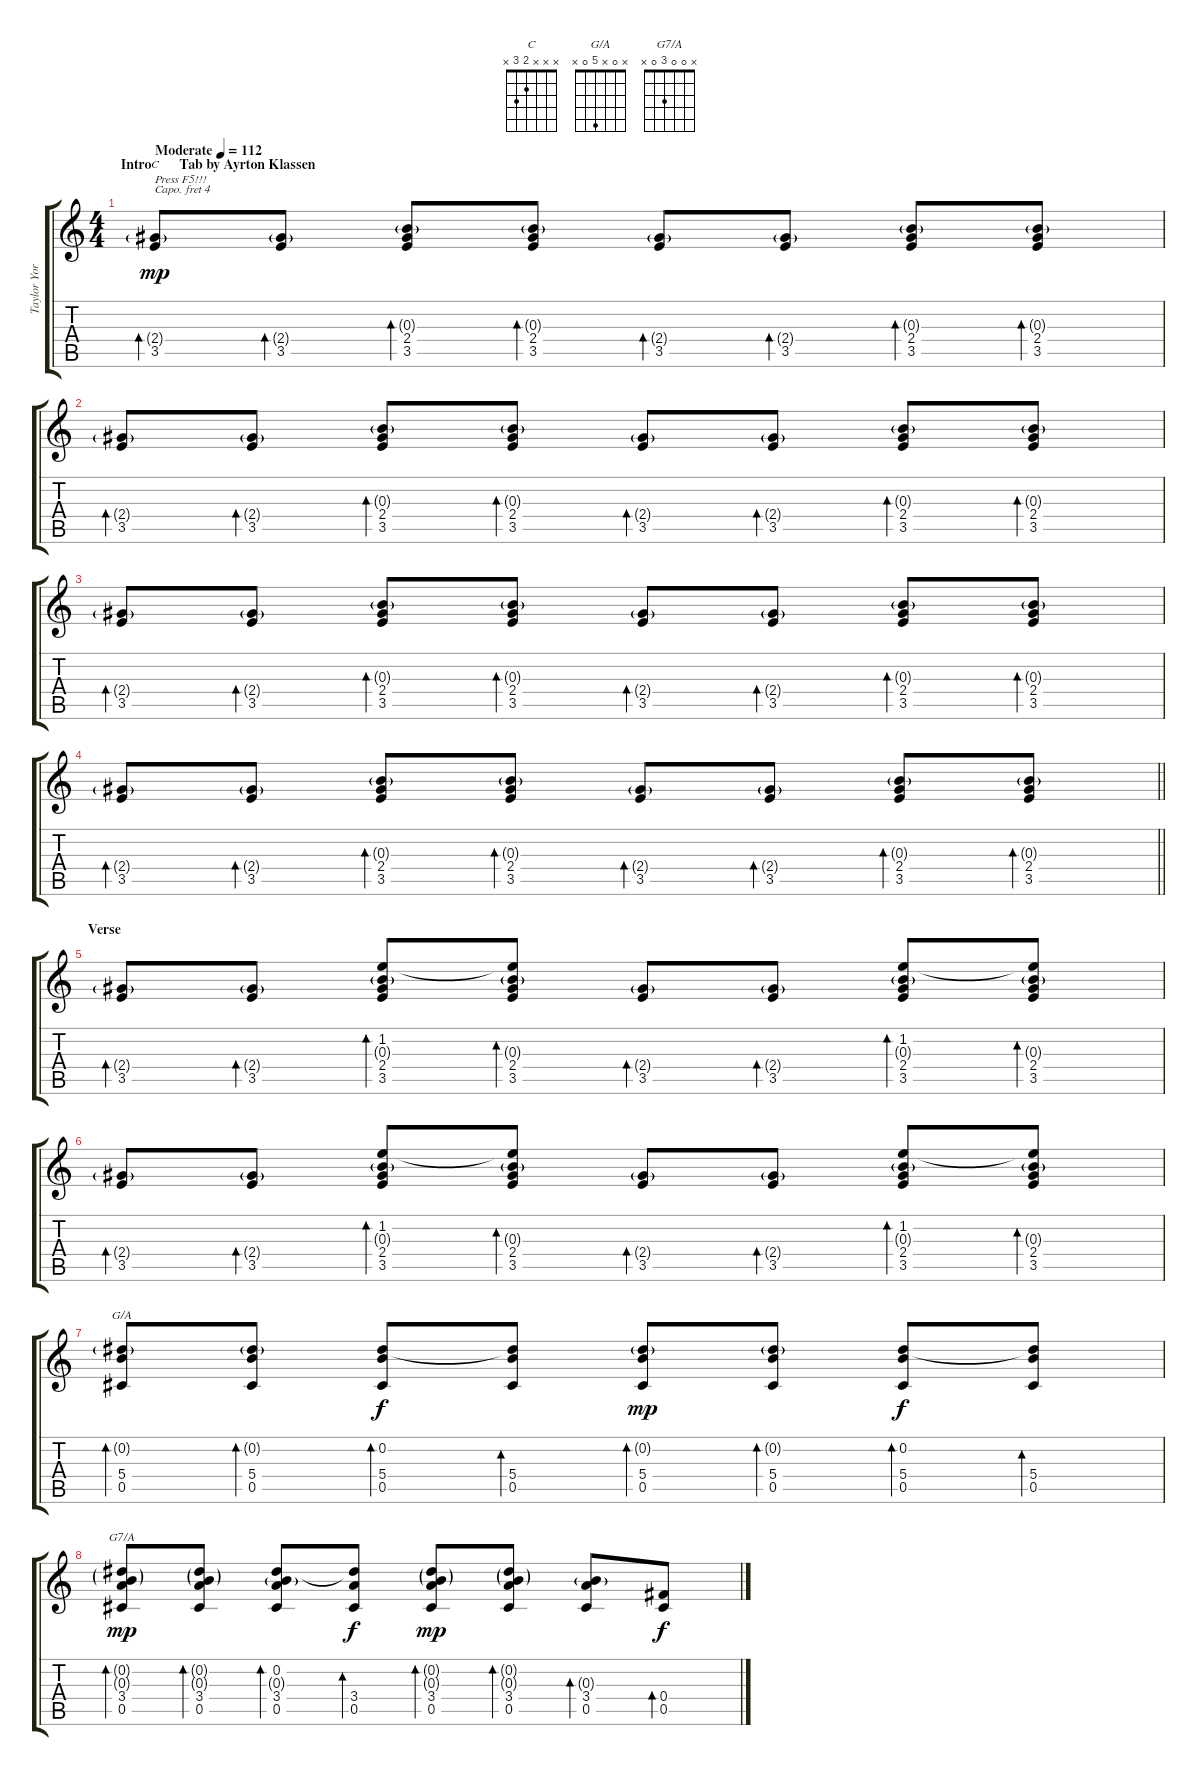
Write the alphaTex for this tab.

\track ("Taylor York [Acoustic Guitar]" "Taylor Yor") {instrument acousticguitarsteel}
\staff {score tabs}
\capo 4
\tuning (E4 B3 G3 D3 A2 E2) {hide}
\chord ("C" x x x 2 3 x)
\chord ("G/A" x 0 x 5 0 x)
\chord ("G7/A" x 0 0 3 0 x)
\ts (4 4)
\section ("" "Intro        Tab by Ayrton Klassen")
\tempo (112 "Moderate")
\clef g2
\ks c
(2.4{g} 3.5).8{bd 60 ch "C" txt "Press F5!!!" dy mp instrument acousticguitarsteel} (2.4{g} 3.5).8{bd 60} (0.3{g} 2.4 3.5).8{bd 60} (0.3{g} 2.4 3.5).8{bd 60} (2.4{g} 3.5).8{bd 60} (2.4{g} 3.5).8{bd 60} (0.3{g} 2.4 3.5).8{bd 60} (0.3{g} 2.4 3.5).8{bd 60} |
(2.4{g} 3.5).8{bd 60} (2.4{g} 3.5).8{bd 60} (0.3{g} 2.4 3.5).8{bd 60} (0.3{g} 2.4 3.5).8{bd 60} (2.4{g} 3.5).8{bd 60} (2.4{g} 3.5).8{bd 60} (0.3{g} 2.4 3.5).8{bd 60} (0.3{g} 2.4 3.5).8{bd 60} |
(2.4{g} 3.5).8{bd 60} (2.4{g} 3.5).8{bd 60} (0.3{g} 2.4 3.5).8{bd 60} (0.3{g} 2.4 3.5).8{bd 60} (2.4{g} 3.5).8{bd 60} (2.4{g} 3.5).8{bd 60} (0.3{g} 2.4 3.5).8{bd 60} (0.3{g} 2.4 3.5).8{bd 60} |
\barLineRight lightlight
(2.4{g} 3.5).8{bd 60} (2.4{g} 3.5).8{bd 60} (0.3{g} 2.4 3.5).8{bd 60} (0.3{g} 2.4 3.5).8{bd 60} (2.4{g} 3.5).8{bd 60} (2.4{g} 3.5).8{bd 60} (0.3{g} 2.4 3.5).8{bd 60} (0.3{g} 2.4 3.5).8{bd 60} |
\section ("" "Verse")
(2.4{g} 3.5).8{bd 60} (2.4{g} 3.5).8{bd 60} (1.2 0.3{g} 2.4 3.5).8{bd 60} (1.2{t} 0.3{g} 2.4 3.5).8{bd 60} (2.4{g} 3.5).8{bd 60} (2.4{g} 3.5).8{bd 60} (1.2 0.3{g} 2.4 3.5).8{bd 60} (1.2{t} 0.3{g} 2.4 3.5).8{bd 60} |
(2.4{g} 3.5).8{bd 60} (2.4{g} 3.5).8{bd 60} (1.2 0.3{g} 2.4 3.5).8{bd 60} (1.2{t} 0.3{g} 2.4 3.5).8{bd 60} (2.4{g} 3.5).8{bd 60} (2.4{g} 3.5).8{bd 60} (1.2 0.3{g} 2.4 3.5).8{bd 60} (1.2{t} 0.3{g} 2.4 3.5).8{bd 60} |
(0.2{g} 5.4 0.5).8{bd 60 ch "G/A"} (0.2{g} 5.4 0.5).8{bd 60} (0.2 5.4 0.5).8{bd 60 dy f} (0.2{t} 5.4 0.5).8{bd 60} (0.2{g} 5.4 0.5).8{bd 60 dy mp} (0.2{g} 5.4 0.5).8{bd 60} (0.2 5.4 0.5).8{bd 60 dy f} (0.2{t} 5.4 0.5).8{bd 60} |
(0.2{g} 0.3{g} 3.4 0.5).8{bd 60 ch "G7/A" dy mp} (0.2{g} 0.3{g} 3.4 0.5).8{bd 60} (0.2 0.3{g} 3.4 0.5).8{bd 60} (0.2{t} 3.4 0.5).8{bd 60 dy f} (0.2{g} 0.3{g} 3.4 0.5).8{bd 60 dy mp} (0.2{g} 0.3{g} 3.4 0.5).8{bd 60} (0.3{g} 3.4 0.5).8{bd 60} (0.4 0.5).8{bd 60 dy f}
